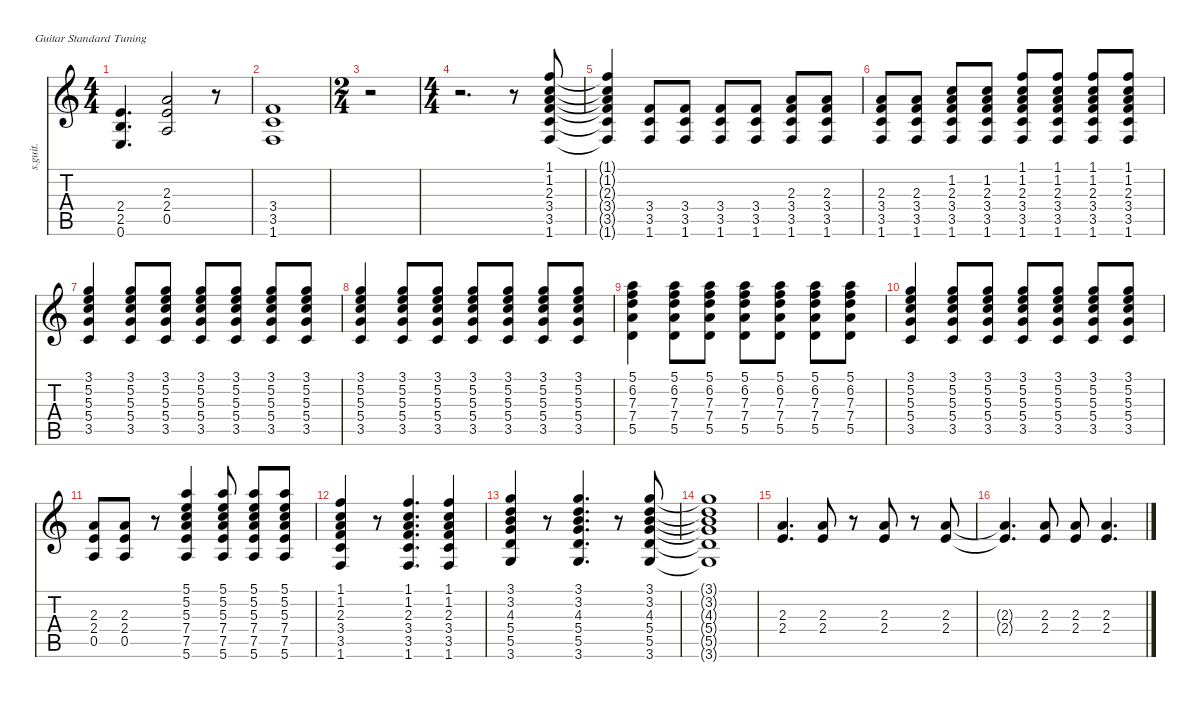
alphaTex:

\defaultSystemsLayout 4
\hideDynamics
\bracketExtendMode nobrackets
\track ("Jimmy Ryan (Electric Guitar)" "s.guit.") {instrument electricguitarclean}
\staff {score tabs}
\tuning (E4 B3 G3 D3 A2 E2)
\ts (4 4)
\tempo (107 hide)
\clef g2
\ks c
(2.4 2.5 0.6).4{d dy mp} (2.3 2.4 0.5).2 r.8 |
(3.4 3.5 1.6).1 |
\ts (2 4)
\beaming (8 2 2 2 2)
r.2 |
\ts (4 4)
\beaming (8 2 2 2 2)
r.2{d} r.8 (1.1 1.2 2.3 3.4 3.5 1.6).8 |
(1.1{t} 1.2{t} 2.3{t} 3.4{t} 3.5{t} 1.6{t}).4{dy f} (3.4 3.5 1.6).8{dy mp} (3.4 3.5 1.6).8 (3.4 3.5 1.6).8 (3.4 3.5 1.6).8 (2.3 3.4 3.5 1.6).8 (2.3 3.4 3.5 1.6).8 |
(2.3 3.4 3.5 1.6).8 (2.3 3.4 3.5 1.6).8 (1.2 2.3 3.4 3.5 1.6).8 (1.2 2.3 3.4 3.5 1.6).8 (1.1 1.2 2.3 3.4 3.5 1.6).8 (1.1 1.2 2.3 3.4 3.5 1.6).8 (1.1 1.2 2.3 3.4 3.5 1.6).8 (1.1 1.2 2.3 3.4 3.5 1.6).8 |
(3.1 5.2 5.3 5.4 3.5).4{dy f} (3.1 5.2 5.3 5.4 3.5).8 (3.1 5.2 5.3 5.4 3.5).8 (3.1 5.2 5.3 5.4 3.5).8 (3.1 5.2 5.3 5.4 3.5).8 (3.1 5.2 5.3 5.4 3.5).8 (3.1 5.2 5.3 5.4 3.5).8 |
(3.1 5.2 5.3 5.4 3.5).4 (3.1 5.2 5.3 5.4 3.5).8 (3.1 5.2 5.3 5.4 3.5).8 (3.1 5.2 5.3 5.4 3.5).8 (3.1 5.2 5.3 5.4 3.5).8 (3.1 5.2 5.3 5.4 3.5).8 (3.1 5.2 5.3 5.4 3.5).8 |
(5.1 6.2 7.3 7.4 5.5).4 (5.1 6.2 7.3 7.4 5.5).8 (5.1 6.2 7.3 7.4 5.5).8 (5.1 6.2 7.3 7.4 5.5).8 (5.1 6.2 7.3 7.4 5.5).8 (5.1 6.2 7.3 7.4 5.5).8 (5.1 6.2 7.3 7.4 5.5).8 |
(3.1 5.2 5.3 5.4 3.5).4 (3.1 5.2 5.3 5.4 3.5).8 (3.1 5.2 5.3 5.4 3.5).8 (3.1 5.2 5.3 5.4 3.5).8 (3.1 5.2 5.3 5.4 3.5).8 (3.1 5.2 5.3 5.4 3.5).8 (3.1 5.2 5.3 5.4 3.5).8 |
(2.3 2.4 0.5).8{dy mp} (2.3 2.4 0.5).8 r.8 (5.1 5.2 5.3 7.4 7.5 5.6).4{dy f} (5.1 5.2 5.3 7.4 7.5 5.6).8 (5.1 5.2 5.3 7.4 7.5 5.6).8 (5.1 5.2 5.3 7.4 7.5 5.6).8 |
(1.1 1.2 2.3 3.4 3.5 1.6).4{dy mp} r.8 (1.1 1.2 2.3 3.4 3.5 1.6).4{d} (1.1 1.2 2.3 3.4 3.5 1.6).4 |
(3.1 3.2 4.3 5.4 5.5 3.6).4{dy f} r.8 (3.1 3.2 4.3 5.4 5.5 3.6).4{d} r.8 (3.1 3.2 4.3 5.4 5.5 3.6).8 |
(3.1{t} 3.2{t} 4.3{t} 5.4{t} 5.5{t} 3.6{t}).1 |
(2.3 2.4).4{d dy mp} (2.3 2.4).8 r.8 (2.3 2.4).8 r.8 (2.3 2.4).8 |
(2.3{t} 2.4{t}).4{d dy f} (2.3 2.4).8{dy mp} (2.3 2.4).8 (2.3 2.4).4{d}
